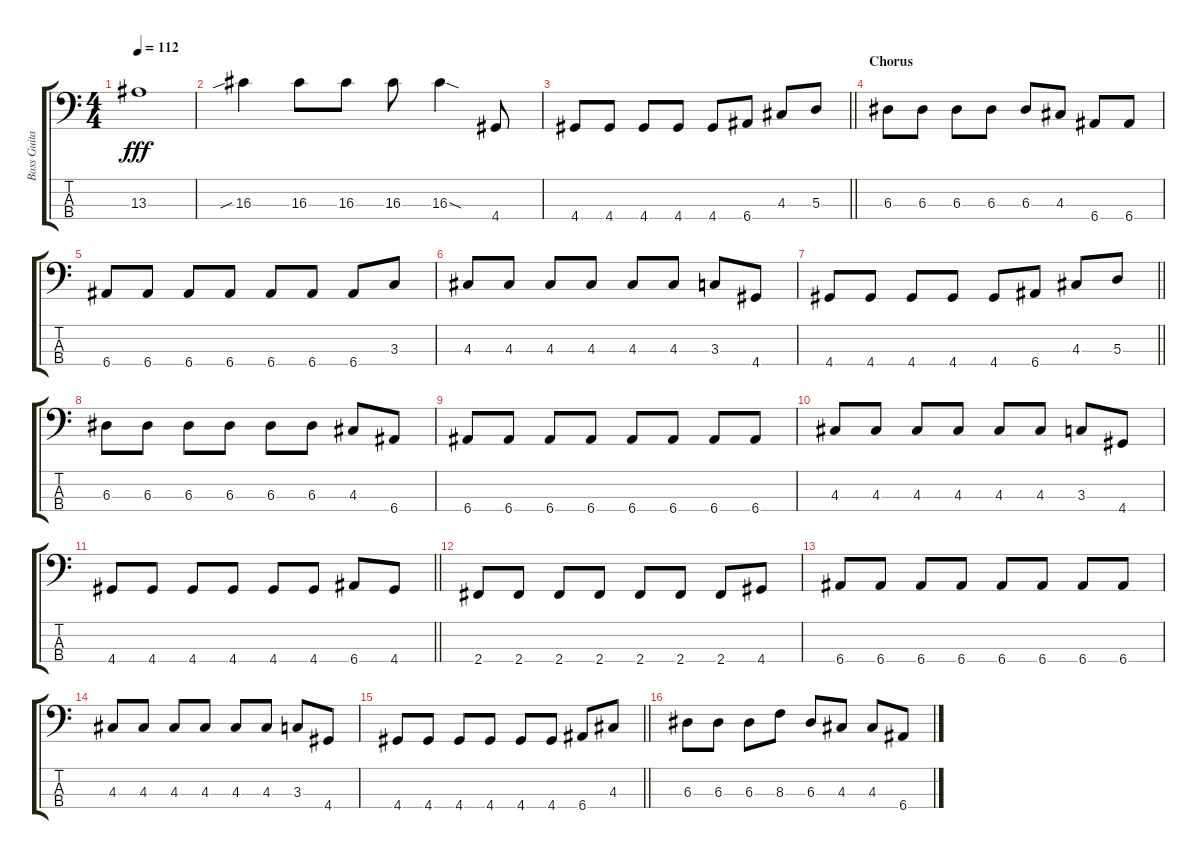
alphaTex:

\track ("Bass Guitar" "Bass Guita") {instrument electricbassfinger}
\staff {score tabs}
\tuning (G2 D2 A1 E1) {hide}
\ts (4 4)
\tempo 112
\clef f4
\ks c
13.3{t}.1{dy fff} |
16.3{sib}.4 16.3.8 16.3.8 16.3.8 16.3{sod}.4 4.4.8 |
\barLineRight lightlight
4.4.8 4.4.8 4.4.8 4.4.8 4.4.8 6.4.8 4.3.8 5.3.8 |
\section ("" "Chorus")
6.3.8 6.3.8 6.3.8 6.3.8 6.3.8 4.3.8 6.4.8 6.4.8 |
6.4.8 6.4.8 6.4.8 6.4.8 6.4.8 6.4.8 6.4.8 3.3.8 |
4.3.8 4.3.8 4.3.8 4.3.8 4.3.8 4.3.8 3.3.8 4.4.8 |
\barLineRight lightlight
4.4.8 4.4.8 4.4.8 4.4.8 4.4.8 6.4.8 4.3.8 5.3.8 |
6.3.8 6.3.8 6.3.8 6.3.8 6.3.8 6.3.8 4.3.8 6.4.8 |
6.4.8 6.4.8 6.4.8 6.4.8 6.4.8 6.4.8 6.4.8 6.4.8 |
4.3.8 4.3.8 4.3.8 4.3.8 4.3.8 4.3.8 3.3.8 4.4.8 |
\barLineRight lightlight
4.4.8 4.4.8 4.4.8 4.4.8 4.4.8 4.4.8 6.4.8 4.4.8 |
2.4.8 2.4.8 2.4.8 2.4.8 2.4.8 2.4.8 2.4.8 4.4.8 |
6.4.8 6.4.8 6.4.8 6.4.8 6.4.8 6.4.8 6.4.8 6.4.8 |
4.3.8 4.3.8 4.3.8 4.3.8 4.3.8 4.3.8 3.3.8 4.4.8 |
\barLineRight lightlight
4.4.8 4.4.8 4.4.8 4.4.8 4.4.8 4.4.8 6.4.8 4.3.8 |
6.3.8 6.3.8 6.3.8 8.3.8 6.3.8 4.3.8 4.3.8 6.4.8
